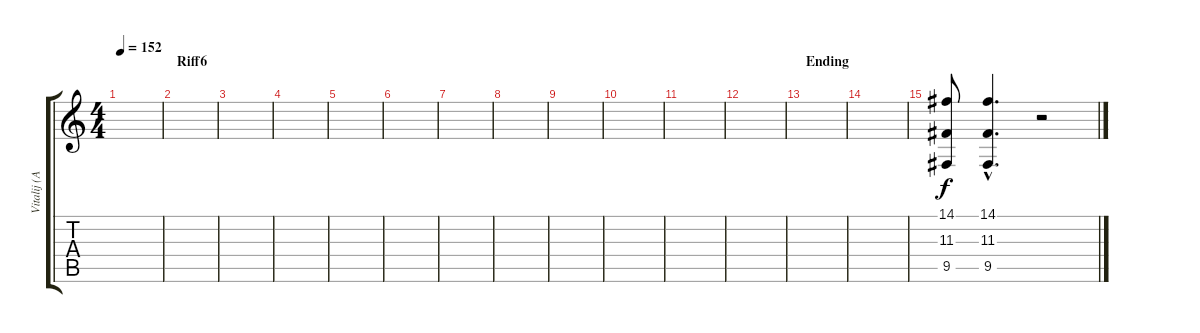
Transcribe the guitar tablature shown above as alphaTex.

\track ("Vitalij (Assist)" "Vitalij (A") {instrument choiraahs}
\staff {score tabs}
\tuning (E4 B3 G3 D3 A2 E2) {hide}
\ts (4 4)
\tempo 152
\clef g2
\ks c
|
\section ("" "Riff6")
|
|
|
|
|
|
|
|
|
|
|
\section ("" "Ending")
|
|
(14.1 11.3 9.5).8{volume 16 instrument orchestrahit} (14.1{hac} 11.3{hac} 9.5{hac}).4{d} r.2
